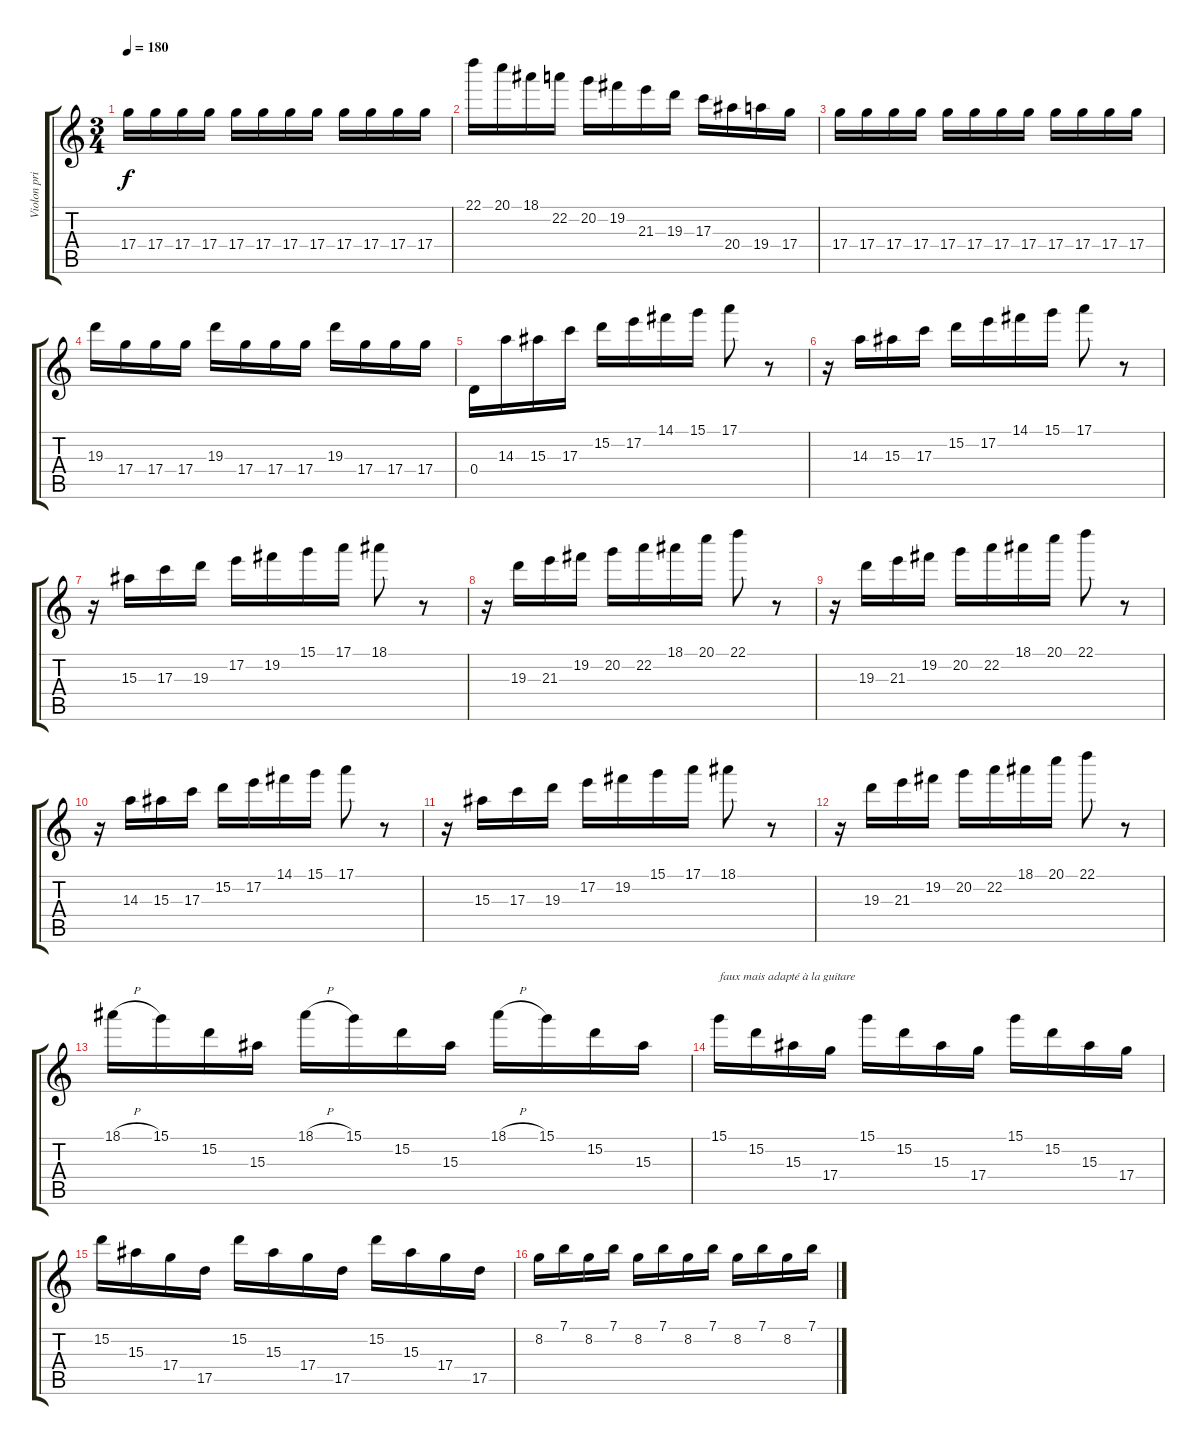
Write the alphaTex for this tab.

\track ("Violon principal" "Violon pri") {instrument acousticguitarsteel}
\staff {score tabs}
\tuning (E4 B3 G3 D3 A2 E2) {hide}
\ts (3 4)
\tempo 180
\clef g2
\ks c
17.4.16{dy f} 17.4.16 17.4.16 17.4.16 17.4.16 17.4.16 17.4.16 17.4.16 17.4.16 17.4.16 17.4.16 17.4.16 |
22.1.16 20.1.16 18.1.16 22.2.16 20.2.16 19.2.16 21.3.16 19.3.16 17.3.16 20.4.16 19.4.16 17.4.16 |
17.4.16 17.4.16 17.4.16 17.4.16 17.4.16 17.4.16 17.4.16 17.4.16 17.4.16 17.4.16 17.4.16 17.4.16 |
19.3.16 17.4.16 17.4.16 17.4.16 19.3.16 17.4.16 17.4.16 17.4.16 19.3.16 17.4.16 17.4.16 17.4.16 |
0.4.16 14.3.16 15.3.16 17.3.16 15.2.16 17.2.16 14.1.16 15.1.16 17.1.8 r.8 |
r.16 14.3.16 15.3.16 17.3.16 15.2.16 17.2.16 14.1.16 15.1.16 17.1.8 r.8 |
r.16 15.3.16 17.3.16 19.3.16 17.2.16 19.2.16 15.1.16 17.1.16 18.1.8 r.8 |
r.16 19.3.16 21.3.16 19.2.16 20.2.16 22.2.16 18.1.16 20.1.16 22.1.8 r.8 |
r.16 19.3.16 21.3.16 19.2.16 20.2.16 22.2.16 18.1.16 20.1.16 22.1.8 r.8 |
r.16 14.3.16 15.3.16 17.3.16 15.2.16 17.2.16 14.1.16 15.1.16 17.1.8 r.8 |
r.16 15.3.16 17.3.16 19.3.16 17.2.16 19.2.16 15.1.16 17.1.16 18.1.8 r.8 |
r.16 19.3.16 21.3.16 19.2.16 20.2.16 22.2.16 18.1.16 20.1.16 22.1.8 r.8 |
18.1{h}.16 15.1.16 15.2.16 15.3.16 18.1{h}.16 15.1.16 15.2.16 15.3.16 18.1{h}.16 15.1.16 15.2.16 15.3.16 |
15.1.16{txt "faux mais adapté à la guitare"} 15.2.16 15.3.16 17.4.16 15.1.16 15.2.16 15.3.16 17.4.16 15.1.16 15.2.16 15.3.16 17.4.16 |
15.2.16 15.3.16 17.4.16 17.5.16 15.2.16 15.3.16 17.4.16 17.5.16 15.2.16 15.3.16 17.4.16 17.5.16 |
8.2.16 7.1.16 8.2.16 7.1.16 8.2.16 7.1.16 8.2.16 7.1.16 8.2.16 7.1.16 8.2.16 7.1.16
